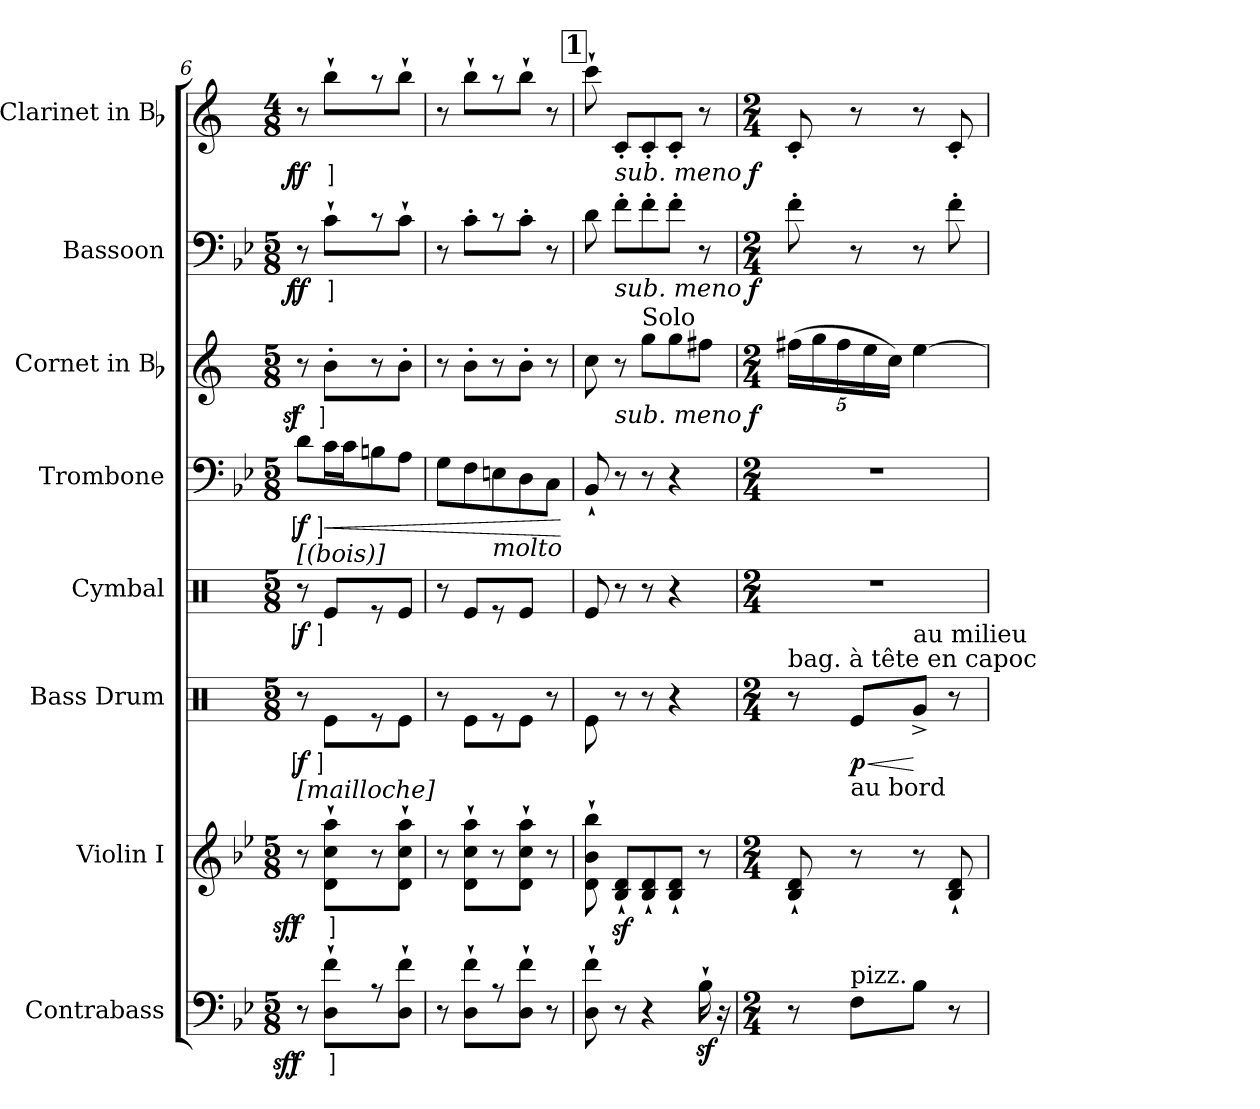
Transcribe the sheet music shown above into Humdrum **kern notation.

**kern	**dynam	**kern	**dynam	**kern	**dynam	**kern	**dynam	**kern	**dynam	**kern	**dynam	**kern	**dynam	**kern	**dynam
*part8	*part8	*part7	*part7	*part6	*part6	*part5	*part5	*part4	*part4	*part3	*part3	*part2	*part2	*part1	*part1
*staff8	*staff8	*staff7	*staff7	*staff6	*staff6	*staff5	*staff5	*staff4	*staff4	*staff3	*staff3	*staff2	*staff2	*staff1	*staff1
*I"Contrabass	*	*I"Violin I	*	*I"Bass Drum	*	*I"Cymbal	*	*I"Trombone	*	*I"Cornet in Bb	*	*I"Bassoon	*	*I"Clarinet in Bb	*
*I'cb	*	*I'vn	*	*I'b-dr	*	*I'cymb	*	*I'tn	*	*	*	*I'bn	*	*I'cl	*
*clefF4	*	*clefG2	*	*clefX	*	*clefX	*	*clefF4	*	*clefG2	*	*clefF4	*	*clefG2	*
*ITrd7c12	*	*	*	*	*	*	*	*	*	*ITrd1c2	*	*	*	*ITrd1c2	*
*k[b-e-]	*	*k[b-e-]	*	*k[]	*	*k[]	*	*k[b-e-]	*	*k[b-e-]	*	*k[b-e-]	*	*k[b-e-]	*
*B-:	*	*B-:	*	*C:	*	*C:	*	*B-:	*	*B-:	*	*B-:	*	*B-:	*
*M5/8	*	*M5/8	*	*M5/8	*	*M5/8	*	*M5/8	*	*M5/8	*	*M5/8	*	*M4/8	*
=6	=6	=6	=6	=6	=6	=6	=6	=6	=6	=6	=6	=6	=6	=6	=6
!	!	!	!	!	!	!LO:TX:a:t=[(bois)]	!	!	!	!	!	!	!	!	!
!	!	!	!	!LO:TX:b:t=[mailloche]	!	!	!	!	!	!	!	!	!	!	!
!	!LO:DY:rj:ed=brack	!	!LO:DY:rj:ed=brack	!	!LO:DY:rj:ed=brack	!	!LO:DY:rj:ed=brack	!	!LO:DY:rj:ed=brack	!	!LO:DY:rj:ed=brack	!	!LO:DY:rj:ed=brack	!	!LO:DY:rj:ed=brack
8r	sff	8r	sff	8r	f	8r	f	8dL	f	8r	sf	8r	ff	8r	ff
!	!	!	!	!	!	!	!	!	!LO:HP:b	!	!	!	!	!	!
8DD` 8F`L	.	8d` 8cc` 8aa`L	.	8Re\L	.	8Re/L	.	16cL	<	8a'L	.	8c`L	.	8aa`L	.
.	.	.	.	.	.	.	.	16cJ	.	.	.	.	.	.	.
8r	.	8r	.	8r	.	8r	.	8Bn	.	8r	.	8r	.	8r	.
8DD` 8F`J	.	8d` 8cc` 8aa`J	.	8Re\J	.	8ReJ	.	8AJ	.	8a'J	.	8c`J	.	8aa`J	.
=7	=7	=7	=7	=7	=7	=7	=7	=7	=7	=7	=7	=7	=7	=7	=7
8r	.	8r	.	8r	.	8r	.	8GL	.	8r	.	8r	.	8r	.
8DD` 8F`L	.	8d` 8cc` 8aa`L	.	8Re\L	.	8Re/L	.	8F	.	8a'L	.	8c'L	.	8aa`L	.
!	!	!	!	!	!	!	!	!LO:TX:b:i:t=molto	!	!	!	!	!	!	!
8r	.	8r	.	8r	.	8r	.	8En	.	8r	.	8r	.	8r	.
8DD` 8F`J	.	8d` 8cc` 8aa`J	.	8Re\J	.	8Re/J	.	8D	.	8a'J	.	8c'J	.	8aa`J	.
8r	.	8r	.	8r	.	8ryy	.	8CJ	.	8r	.	8r	.	8r	.
.	.	.	.	.	.	.	.	.	[	.	.	.	.	.	.
!!LO:REH:place=s1:t=1
=8	=8	=8	=8	=8	=8	=8	=8	=8	=8	=8	=8	=8	=8	=8	=8
8DD` 8F`	.	8d` 8b-` 8bb-`	.	8Re\	.	8Re/	.	8BB-`	.	8b-	.	8d	.	8bb-`	.
!	!	!LO:DY:t=%s  secco	!	!	!	!	!	!	!	!	!LO:DY:t=sub. meno %s	!	!LO:DY:t=sub. meno %s	!	!LO:DY:t=sub. meno %s
8r	.	8B-z` 8dz`L	.	8r	.	8r	.	8r	.	8r	f	8f'L	f	8B-'L	f
!	!	!	!	!	!	!	!	!	!	!LO:TX:a:t=Solo	!	!	!	!	!
4r	.	8B-` 8d`	.	8r	.	8r	.	8r	.	8ffL	.	8f'	.	8B-'	.
.	.	8B-` 8d`J	.	4r	.	4r	.	4r	.	8ff	.	8f'J	.	8B-'J	.
!LO:DY:t=%s  secco	!	!	!	!	!	!	!	!	!	!	!	!	!	!	!
16BB-z`	.	8r	.	.	.	.	.	.	.	8eenJ	.	8r	.	8r	.
16r	.	.	.	.	.	.	.	.	.	.	.	.	.	.	.
=9	=9	=9	=9	=9	=9	=9	=9	=9	=9	=9	=9	=9	=9	=9	=9
*M2/4	*	*M2/4	*	*M2/4	*	*M2/4	*	*M2/4	*	*M2/4	*	*M2/4	*	*M2/4	*
!	!	!	!	!LO:TX:a:t=bag. à tête en capoc	!	!	!	!	!	!	!	!	!	!	!
8r	.	8B-` 8d`	.	8r	.	2r	.	2r	.	(20eenLL	.	8f'	.	8B-'	.
.	.	.	.	.	.	.	.	.	.	20ff	.	.	.	.	.
.	.	.	.	.	.	.	.	.	.	20ee	.	.	.	.	.
!	!	!	!	!LO:TX:b:t=au bord	!	!	!	!	!	!	!	!	!	!	!
!LO:TX:a:t=pizz.	!	!	!	!	!	!	!	!	!	!	!	!	!	!	!
!	!	!	!	!	!LO:HP:b	!	!	!	!	!	!	!	!	!	!
8FFL	.	8r	.	8ReL	< p	.	.	.	.	.	.	8r	.	8r	.
.	.	.	.	.	.	.	.	.	.	20dd	.	.	.	.	.
.	.	.	.	.	.	.	.	.	.	20b-JJ)	.	.	.	.	.
!	!	!	!	!LO:TX:a:t=au milieu	!	!	!	!	!	!	!	!	!	!	!
8BB-J	.	8r	.	8Rg^J	[	.	.	.	.	[4dd	.	8r	.	8r	.
8r	.	8B-` 8d`	.	8r	.	.	.	.	.	.	.	8f'	.	8B-'	.
=	=	=	=	=	=	=	=	=	=	=	=	=	=	=	=
*-	*-	*-	*-	*-	*-	*-	*-	*-	*-	*-	*-	*-	*-	*-	*-
